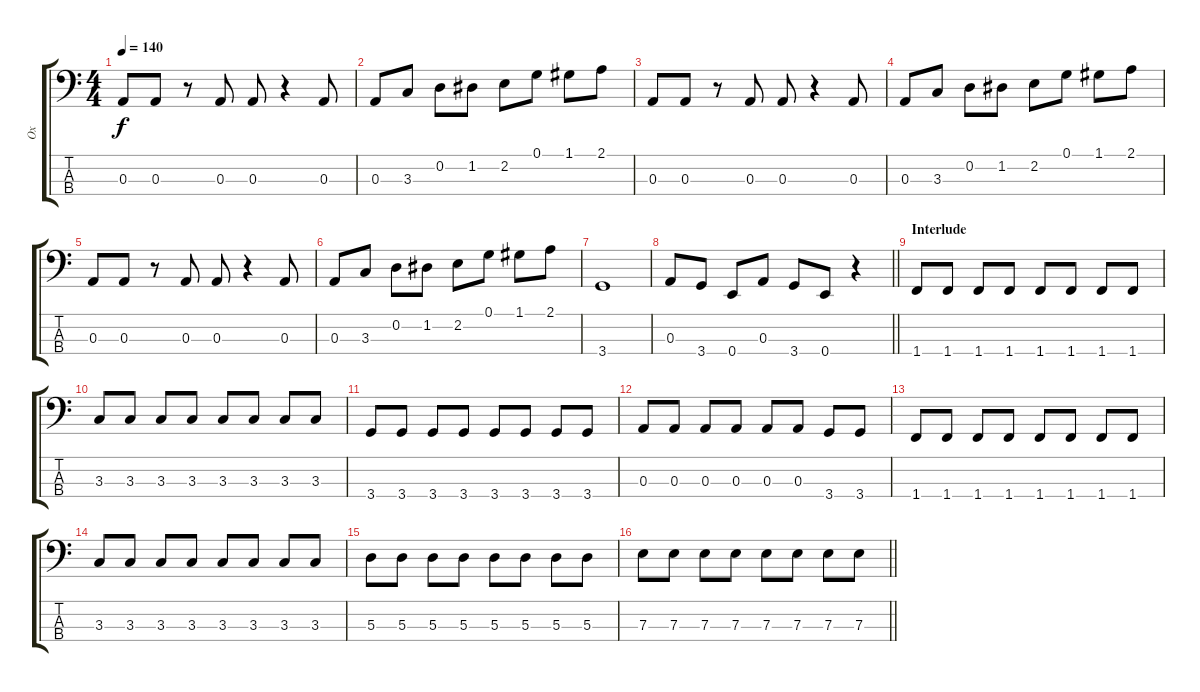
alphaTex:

\track ("Ox" "Ox") {instrument electricbassfinger}
\staff {score tabs}
\tuning (G2 D2 A1 E1) {hide}
\ts (4 4)
\tempo 140
\clef f4
\ks c
0.3.8{dy f} 0.3.8 r.8 0.3.8 0.3.8 r.4 0.3.8 |
0.3.8 3.3.8 0.2.8 1.2.8 2.2.8 0.1.8 1.1.8 2.1.8 |
0.3.8 0.3.8 r.8 0.3.8 0.3.8 r.4 0.3.8 |
0.3.8 3.3.8 0.2.8 1.2.8 2.2.8 0.1.8 1.1.8 2.1.8 |
0.3.8 0.3.8 r.8 0.3.8 0.3.8 r.4 0.3.8 |
0.3.8 3.3.8 0.2.8 1.2.8 2.2.8 0.1.8 1.1.8 2.1.8 |
3.4.1 |
\barLineRight lightlight
0.3.8 3.4.8 0.4.8 0.3.8 3.4.8 0.4.8 r.4 |
\section ("" "Interlude")
1.4.8 1.4.8 1.4.8 1.4.8 1.4.8 1.4.8 1.4.8 1.4.8 |
3.3.8 3.3.8 3.3.8 3.3.8 3.3.8 3.3.8 3.3.8 3.3.8 |
3.4.8 3.4.8 3.4.8 3.4.8 3.4.8 3.4.8 3.4.8 3.4.8 |
0.3.8 0.3.8 0.3.8 0.3.8 0.3.8 0.3.8 3.4.8 3.4.8 |
1.4.8 1.4.8 1.4.8 1.4.8 1.4.8 1.4.8 1.4.8 1.4.8 |
3.3.8 3.3.8 3.3.8 3.3.8 3.3.8 3.3.8 3.3.8 3.3.8 |
5.3.8 5.3.8 5.3.8 5.3.8 5.3.8 5.3.8 5.3.8 5.3.8 |
\barLineRight lightlight
7.3.8 7.3.8 7.3.8 7.3.8 7.3.8 7.3.8 7.3.8 7.3.8
